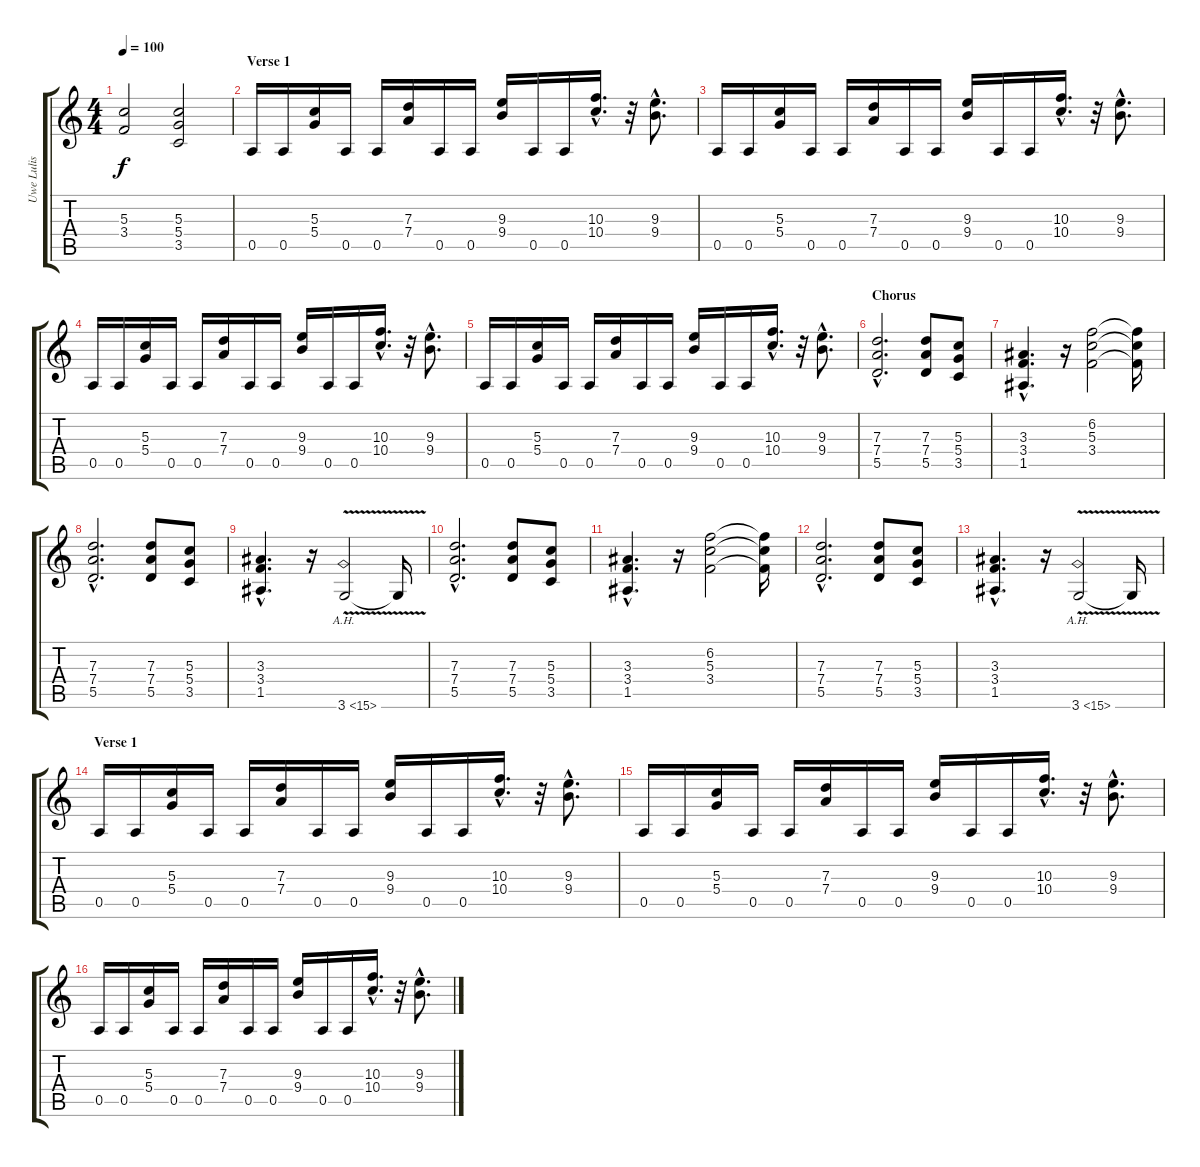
\track ("Uwe Lulis (Lead Guitar)" "Uwe Lulis ") {instrument distortionguitar}
\staff {score tabs}
\tuning (E4 B3 G3 D3 A2 E2) {hide}
\ts (4 4)
\tempo 100
\clef g2
\ks c
(5.3 3.4).2{dy f} (5.3 5.4 3.5).2 |
\section ("" "Verse 1")
0.5.16 0.5.16 (5.3 5.4).16 0.5.16 0.5.16 (7.3 7.4).16 0.5.16 0.5.16 (9.3 9.4).16 0.5.16 0.5.16 (10.3{hac} 10.4{hac}).16{d} r.32 (9.3{hac} 9.4{hac}).8{d} |
0.5.16 0.5.16 (5.3 5.4).16 0.5.16 0.5.16 (7.3 7.4).16 0.5.16 0.5.16 (9.3 9.4).16 0.5.16 0.5.16 (10.3{hac} 10.4{hac}).16{d} r.32 (9.3{hac} 9.4{hac}).8{d} |
0.5.16 0.5.16 (5.3 5.4).16 0.5.16 0.5.16 (7.3 7.4).16 0.5.16 0.5.16 (9.3 9.4).16 0.5.16 0.5.16 (10.3{hac} 10.4{hac}).16{d} r.32 (9.3{hac} 9.4{hac}).8{d} |
0.5.16 0.5.16 (5.3 5.4).16 0.5.16 0.5.16 (7.3 7.4).16 0.5.16 0.5.16 (9.3 9.4).16 0.5.16 0.5.16 (10.3{hac} 10.4{hac}).16{d} r.32 (9.3{hac} 9.4{hac}).8{d} |
\section ("" "Chorus")
(7.3{hac} 7.4{hac} 5.5{hac}).2{d} (7.3 7.4 5.5).8 (5.3 5.4 3.5).8 |
(3.3{hac} 3.4{hac} 1.5{hac}).4{d} r.16 (6.2 5.3 3.4).2 (6.2{t} 5.3{t} 3.4{t}).16 |
(7.3{hac} 7.4{hac} 5.5{hac}).2{d} (7.3 7.4 5.5).8 (5.3 5.4 3.5).8 |
(3.3{hac} 3.4{hac} 1.5{hac}).4{d} r.16 3.6{ah 12 v}.2 3.6{t}.16 |
(7.3{hac} 7.4{hac} 5.5{hac}).2{d} (7.3 7.4 5.5).8 (5.3 5.4 3.5).8 |
(3.3{hac} 3.4{hac} 1.5{hac}).4{d} r.16 (6.2 5.3 3.4).2 (6.2{t} 5.3{t} 3.4{t}).16 |
(7.3{hac} 7.4{hac} 5.5{hac}).2{d} (7.3 7.4 5.5).8 (5.3 5.4 3.5).8 |
(3.3{hac} 3.4{hac} 1.5{hac}).4{d} r.16 3.6{ah 12 v}.2 3.6{t}.16 |
\section ("" "Verse 1")
0.5.16 0.5.16 (5.3 5.4).16 0.5.16 0.5.16 (7.3 7.4).16 0.5.16 0.5.16 (9.3 9.4).16 0.5.16 0.5.16 (10.3{hac} 10.4{hac}).16{d} r.32 (9.3{hac} 9.4{hac}).8{d} |
0.5.16 0.5.16 (5.3 5.4).16 0.5.16 0.5.16 (7.3 7.4).16 0.5.16 0.5.16 (9.3 9.4).16 0.5.16 0.5.16 (10.3{hac} 10.4{hac}).16{d} r.32 (9.3{hac} 9.4{hac}).8{d} |
0.5.16 0.5.16 (5.3 5.4).16 0.5.16 0.5.16 (7.3 7.4).16 0.5.16 0.5.16 (9.3 9.4).16 0.5.16 0.5.16 (10.3{hac} 10.4{hac}).16{d} r.32 (9.3{hac} 9.4{hac}).8{d}
